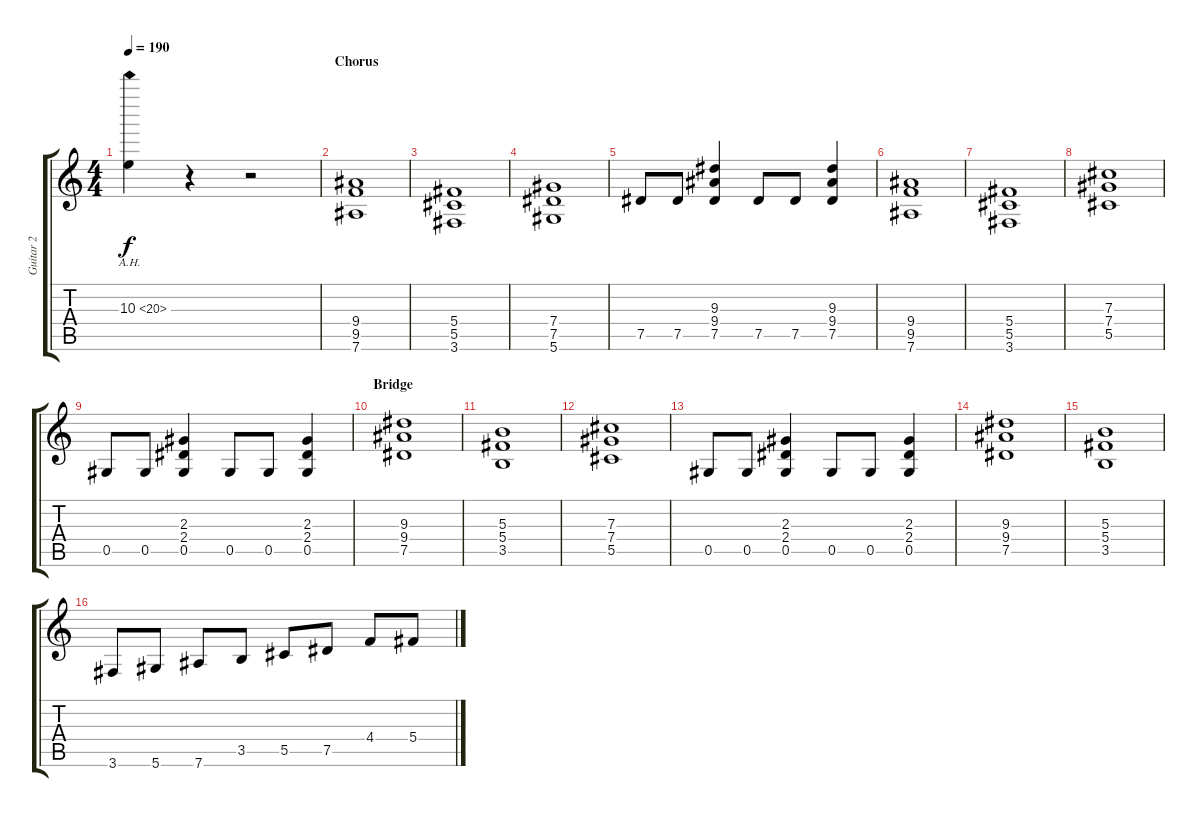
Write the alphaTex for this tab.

\track ("Guitar 2" "Guitar 2") {instrument overdrivenguitar}
\staff {score tabs}
\tuning (Eb4 Bb3 Gb3 Db3 Ab2 Eb2) {hide}
\ts (4 4)
\tempo 190
\clef g2
\ks c
10.3{ah 10}.4{dy f} r.4 r.2 |
\section ("" "Chorus")
(9.4 9.5 7.6).1 |
(5.4 5.5 3.6).1 |
(7.4 7.5 5.6).1 |
7.5.8 7.5.8 (9.3 9.4 7.5).4 7.5.8 7.5.8 (9.3 9.4 7.5).4 |
(9.4 9.5 7.6).1 |
(5.4 5.5 3.6).1 |
(7.3 7.4 5.5).1 |
0.5.8 0.5.8 (2.3 2.4 0.5).4 0.5.8 0.5.8 (2.3 2.4 0.5).4 |
\section ("" "Bridge")
(9.3 9.4 7.5).1 |
(5.3 5.4 3.5).1 |
(7.3 7.4 5.5).1 |
0.5.8 0.5.8 (2.3 2.4 0.5).4 0.5.8 0.5.8 (2.3 2.4 0.5).4 |
(9.3 9.4 7.5).1 |
(5.3 5.4 3.5).1 |
3.6.8 5.6.8 7.6.8 3.5.8 5.5.8 7.5.8 4.4.8 5.4.8
